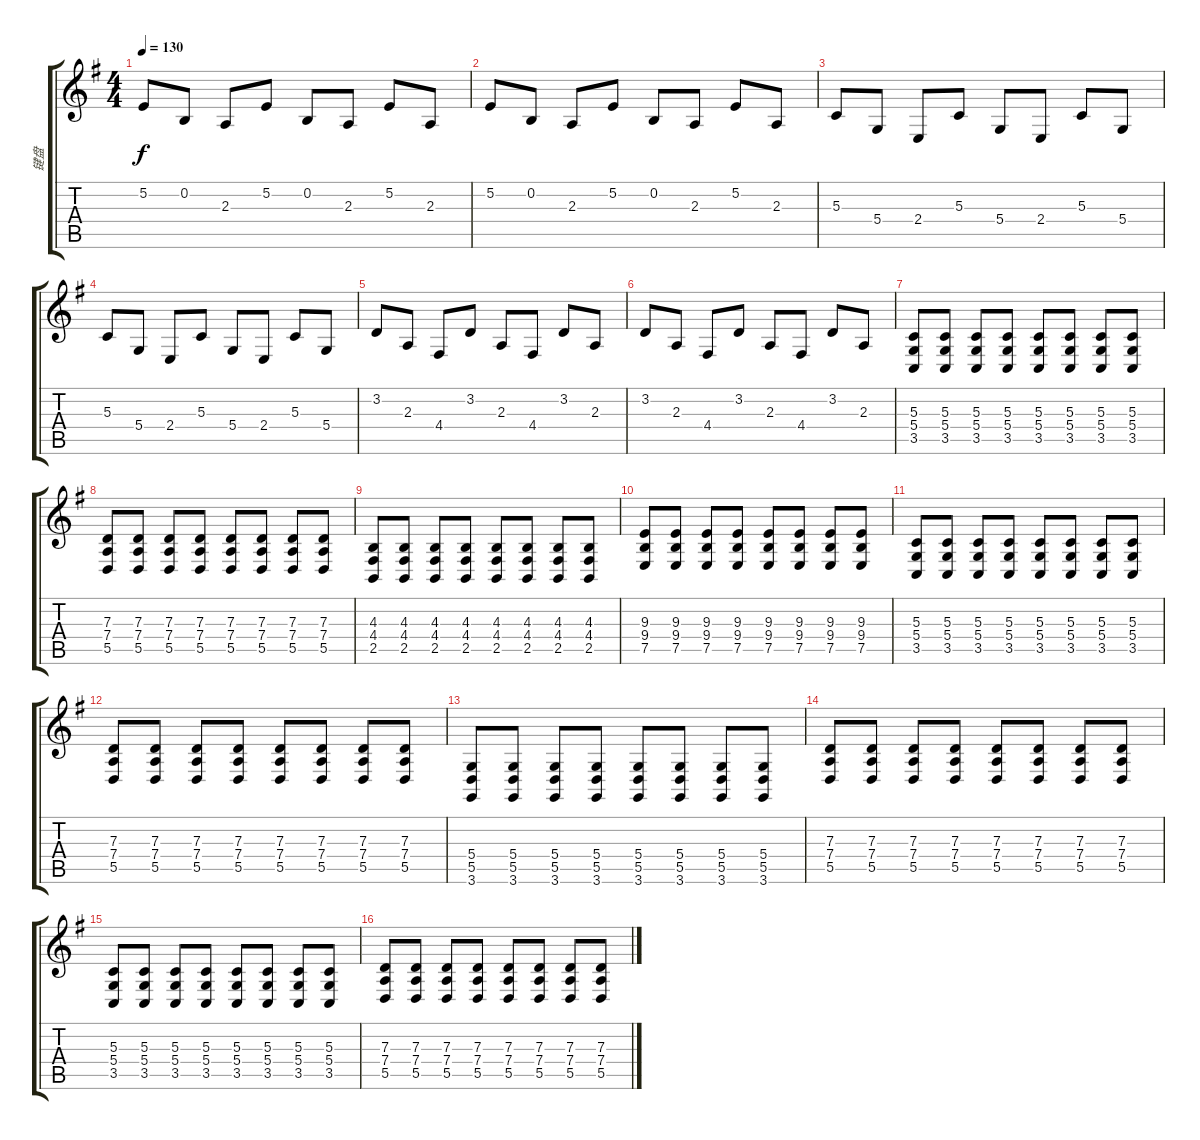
\track ("键盘" "键盘") {instrument electricpiano2}
\staff {score tabs}
\tuning (E4 B3 G3 D3 A2 E2) {hide}
\ts (4 4)
\tempo 130
\clef g2
\ks g
5.2.8{dy f} 0.2.8 2.3.8 5.2.8 0.2.8 2.3.8 5.2.8 2.3.8 |
5.2.8 0.2.8 2.3.8 5.2.8 0.2.8 2.3.8 5.2.8 2.3.8 |
5.3.8 5.4.8 2.4.8 5.3.8 5.4.8 2.4.8 5.3.8 5.4.8 |
5.3.8 5.4.8 2.4.8 5.3.8 5.4.8 2.4.8 5.3.8 5.4.8 |
3.2.8 2.3.8 4.4.8 3.2.8 2.3.8 4.4.8 3.2.8 2.3.8 |
3.2.8 2.3.8 4.4.8 3.2.8 2.3.8 4.4.8 3.2.8 2.3.8 |
(5.3 5.4 3.5).8 (5.3 5.4 3.5).8 (5.3 5.4 3.5).8 (5.3 5.4 3.5).8 (5.3 5.4 3.5).8 (5.3 5.4 3.5).8 (5.3 5.4 3.5).8 (5.3 5.4 3.5).8 |
(7.3 7.4 5.5).8 (7.3 7.4 5.5).8 (7.3 7.4 5.5).8 (7.3 7.4 5.5).8 (7.3 7.4 5.5).8 (7.3 7.4 5.5).8 (7.3 7.4 5.5).8 (7.3 7.4 5.5).8 |
(4.3 4.4 2.5).8 (4.3 4.4 2.5).8 (4.3 4.4 2.5).8 (4.3 4.4 2.5).8 (4.3 4.4 2.5).8 (4.3 4.4 2.5).8 (4.3 4.4 2.5).8 (4.3 4.4 2.5).8 |
(9.3 9.4 7.5).8 (9.3 9.4 7.5).8 (9.3 9.4 7.5).8 (9.3 9.4 7.5).8 (9.3 9.4 7.5).8 (9.3 9.4 7.5).8 (9.3 9.4 7.5).8 (9.3 9.4 7.5).8 |
(5.3 5.4 3.5).8 (5.3 5.4 3.5).8 (5.3 5.4 3.5).8 (5.3 5.4 3.5).8 (5.3 5.4 3.5).8 (5.3 5.4 3.5).8 (5.3 5.4 3.5).8 (5.3 5.4 3.5).8 |
(7.3 7.4 5.5).8 (7.3 7.4 5.5).8 (7.3 7.4 5.5).8 (7.3 7.4 5.5).8 (7.3 7.4 5.5).8 (7.3 7.4 5.5).8 (7.3 7.4 5.5).8 (7.3 7.4 5.5).8 |
(5.4 5.5 3.6).8 (5.4 5.5 3.6).8 (5.4 5.5 3.6).8 (5.4 5.5 3.6).8 (5.4 5.5 3.6).8 (5.4 5.5 3.6).8 (5.4 5.5 3.6).8 (5.4 5.5 3.6).8 |
(7.3 7.4 5.5).8 (7.3 7.4 5.5).8 (7.3 7.4 5.5).8 (7.3 7.4 5.5).8 (7.3 7.4 5.5).8 (7.3 7.4 5.5).8 (7.3 7.4 5.5).8 (7.3 7.4 5.5).8 |
(5.3 5.4 3.5).8 (5.3 5.4 3.5).8 (5.3 5.4 3.5).8 (5.3 5.4 3.5).8 (5.3 5.4 3.5).8 (5.3 5.4 3.5).8 (5.3 5.4 3.5).8 (5.3 5.4 3.5).8 |
(7.3 7.4 5.5).8 (7.3 7.4 5.5).8 (7.3 7.4 5.5).8 (7.3 7.4 5.5).8 (7.3 7.4 5.5).8 (7.3 7.4 5.5).8 (7.3 7.4 5.5).8 (7.3 7.4 5.5).8
